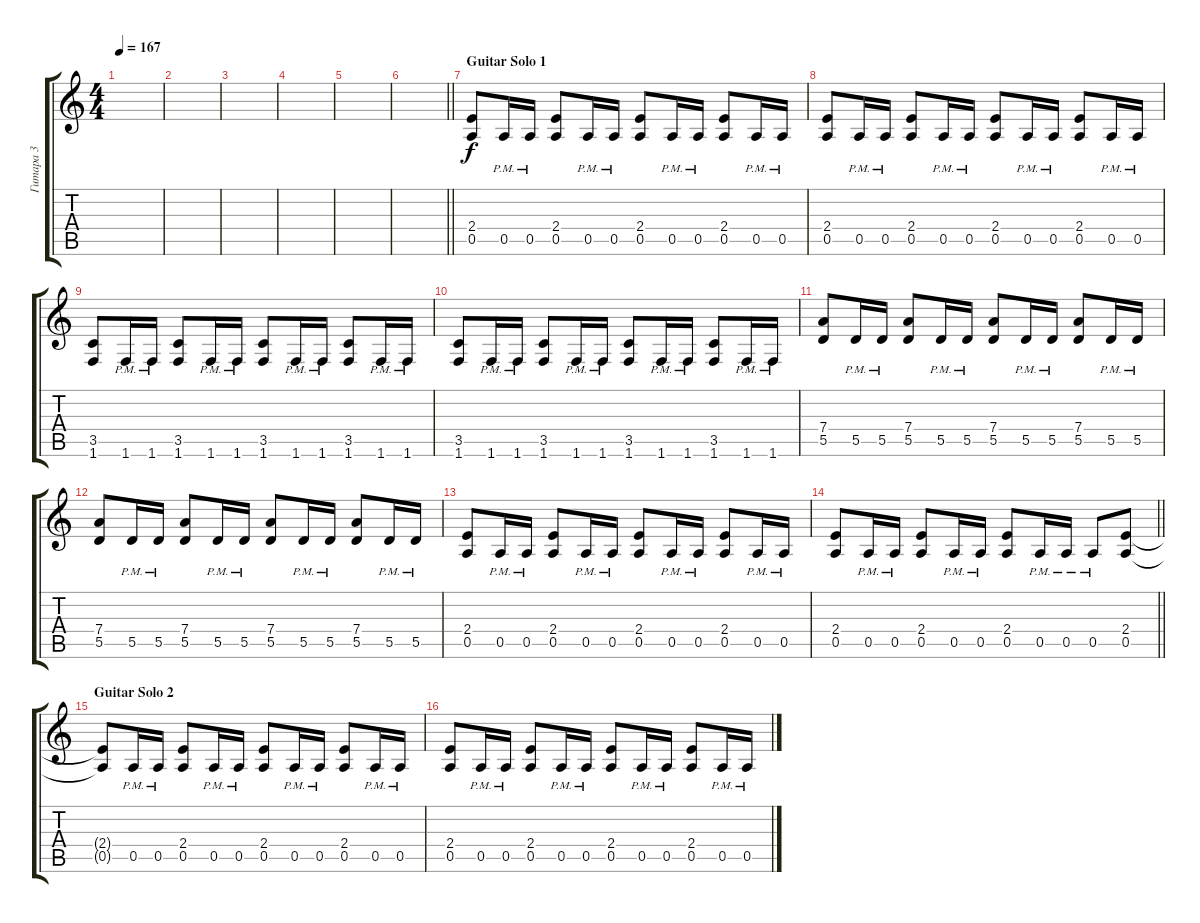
\track ("Гитара 3" "Гитара 3") {instrument distortionguitar}
\staff {score tabs}
\tuning (E4 B3 G3 D3 A2 E2) {hide}
\ts (4 4)
\tempo 167
\clef g2
\ks aminor
|
|
|
|
|
\barLineRight lightlight
|
\section ("" "Guitar Solo 1")
(2.4 0.5).8 0.5{pm}.16 0.5{pm}.16 (2.4 0.5).8 0.5{pm}.16 0.5{pm}.16 (2.4 0.5).8 0.5{pm}.16 0.5{pm}.16 (2.4 0.5).8 0.5{pm}.16 0.5{pm}.16 |
(2.4 0.5).8 0.5{pm}.16 0.5{pm}.16 (2.4 0.5).8 0.5{pm}.16 0.5{pm}.16 (2.4 0.5).8 0.5{pm}.16 0.5{pm}.16 (2.4 0.5).8 0.5{pm}.16 0.5{pm}.16 |
(3.5 1.6).8 1.6{pm}.16 1.6{pm}.16 (3.5 1.6).8 1.6{pm}.16 1.6{pm}.16 (3.5 1.6).8 1.6{pm}.16 1.6{pm}.16 (3.5 1.6).8 1.6{pm}.16 1.6{pm}.16 |
(3.5 1.6).8 1.6{pm}.16 1.6{pm}.16 (3.5 1.6).8 1.6{pm}.16 1.6{pm}.16 (3.5 1.6).8 1.6{pm}.16 1.6{pm}.16 (3.5 1.6).8 1.6{pm}.16 1.6{pm}.16 |
(7.4 5.5).8 5.5{pm}.16 5.5{pm}.16 (7.4 5.5).8 5.5{pm}.16 5.5{pm}.16 (7.4 5.5).8 5.5{pm}.16 5.5{pm}.16 (7.4 5.5).8 5.5{pm}.16 5.5{pm}.16 |
(7.4 5.5).8 5.5{pm}.16 5.5{pm}.16 (7.4 5.5).8 5.5{pm}.16 5.5{pm}.16 (7.4 5.5).8 5.5{pm}.16 5.5{pm}.16 (7.4 5.5).8 5.5{pm}.16 5.5{pm}.16 |
(2.4 0.5).8 0.5{pm}.16 0.5{pm}.16 (2.4 0.5).8 0.5{pm}.16 0.5{pm}.16 (2.4 0.5).8 0.5{pm}.16 0.5{pm}.16 (2.4 0.5).8 0.5{pm}.16 0.5{pm}.16 |
\barLineRight lightlight
(2.4 0.5).8 0.5{pm}.16 0.5{pm}.16 (2.4 0.5).8 0.5{pm}.16 0.5{pm}.16 (2.4 0.5).8 0.5{pm}.16 0.5{pm}.16 0.5{pm}.8 (2.4 0.5).8 |
\section ("" "Guitar Solo 2")
(2.4{t} 0.5{t}).8 0.5{pm}.16 0.5{pm}.16 (2.4 0.5).8 0.5{pm}.16 0.5{pm}.16 (2.4 0.5).8 0.5{pm}.16 0.5{pm}.16 (2.4 0.5).8 0.5{pm}.16 0.5{pm}.16 |
(2.4 0.5).8 0.5{pm}.16 0.5{pm}.16 (2.4 0.5).8 0.5{pm}.16 0.5{pm}.16 (2.4 0.5).8 0.5{pm}.16 0.5{pm}.16 (2.4 0.5).8 0.5{pm}.16 0.5{pm}.16
